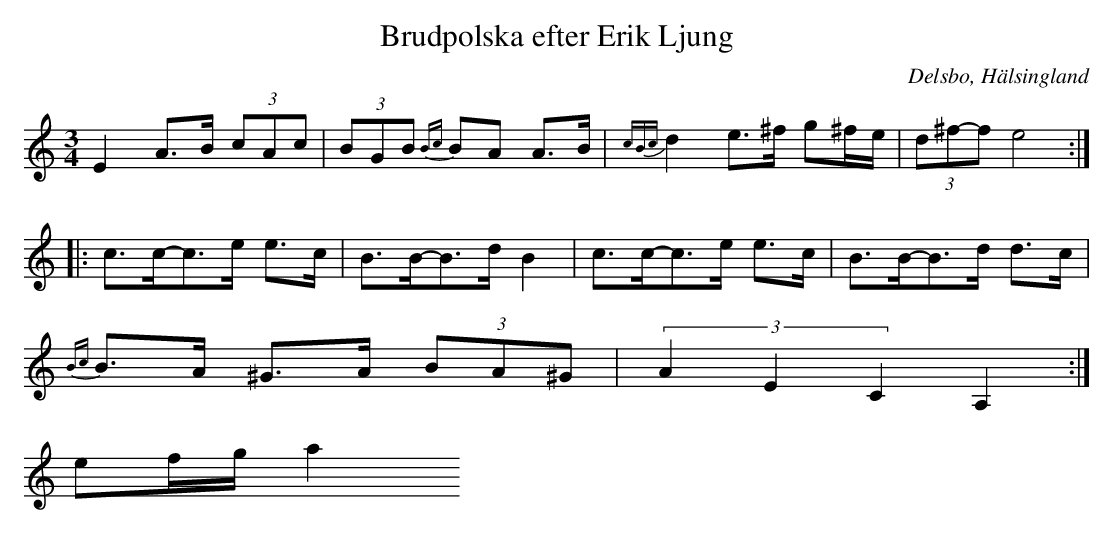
X:1
T: Brudpolska efter Erik Ljung
O: Delsbo, Hälsingland
M: 3/4
L: 1/8
K: Am
E2 A>B (3cAc| (3BGB {Bc}BA A>B|{cBc}d2 e>^f g^f/e/|(3d^f-f e4 :|
|:c>c-c>e e>c|B>B-B>d B2|c>c-c>e e>c|B>B-B>d d>c|
{Bc}B>A ^G>A (3BA^G|(3A2E2C2 A,2:|
ef/g/ a2
